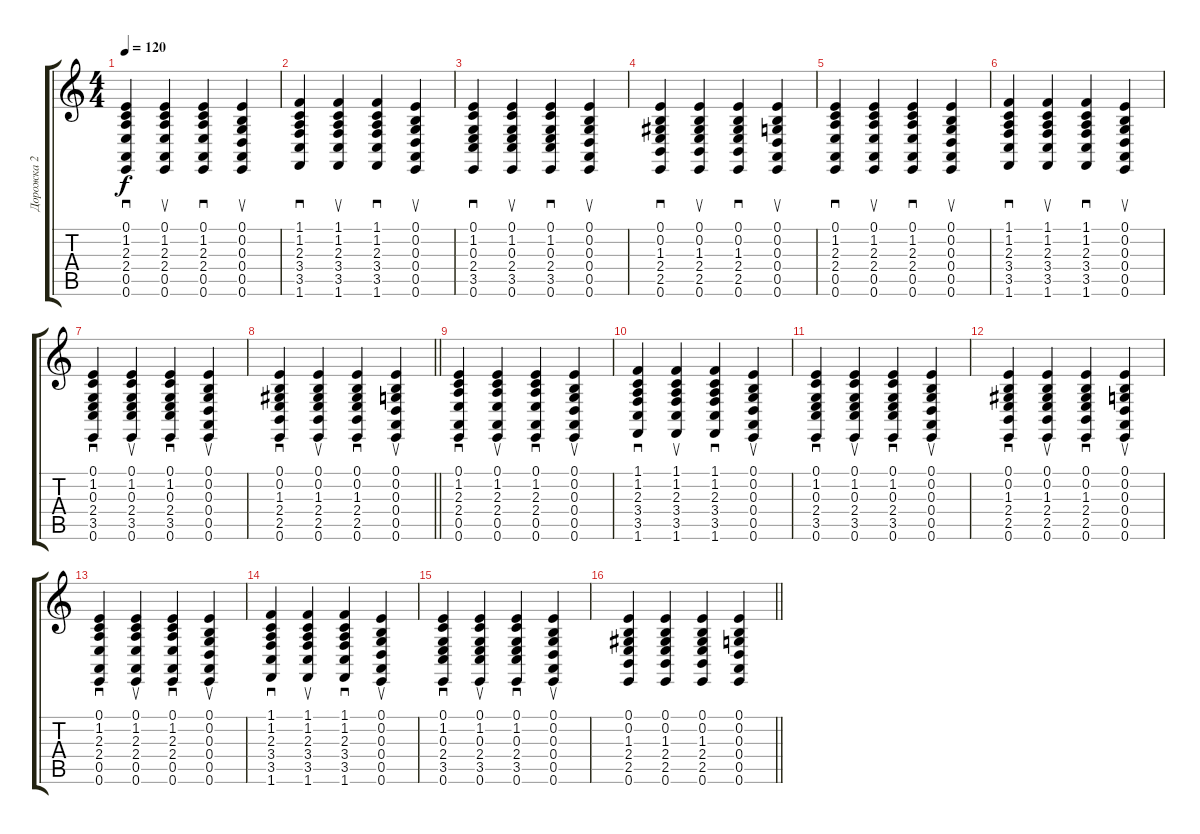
\track ("Дорожка 2" "Дорожка 2") {instrument electricgrandpiano}
\staff {score tabs}
\tuning (E4 B3 G3 D3 A2 E2) {hide}
\ts (4 4)
\tempo 120
\clef g2
\ks c
(0.1 1.2 2.3 2.4 0.5 0.6).4{sd dy f} (0.1 1.2 2.3 2.4 0.5 0.6).4{su} (0.1 1.2 2.3 2.4 0.5 0.6).4{sd} (0.1 0.2 0.3 0.4 0.5 0.6).4{su} |
(1.1 1.2 2.3 3.4 3.5 1.6).4{sd} (1.1 1.2 2.3 3.4 3.5 1.6).4{su} (1.1 1.2 2.3 3.4 3.5 1.6).4{sd} (0.1 0.2 0.3 0.4 0.5 0.6).4{su} |
(0.1 1.2 0.3 2.4 3.5 0.6).4{sd} (0.1 1.2 0.3 2.4 3.5 0.6).4{su} (0.1 1.2 0.3 2.4 3.5 0.6).4{sd} (0.1 0.2 0.3 0.4 0.5 0.6).4{su} |
(0.1 0.2 1.3 2.4 2.5 0.6).4{sd} (0.1 0.2 1.3 2.4 2.5 0.6).4{su} (0.1 0.2 1.3 2.4 2.5 0.6).4{sd} (0.1 0.2 0.3 0.4 0.5 0.6).4{su} |
(0.1 1.2 2.3 2.4 0.5 0.6).4{sd} (0.1 1.2 2.3 2.4 0.5 0.6).4{su} (0.1 1.2 2.3 2.4 0.5 0.6).4{sd} (0.1 0.2 0.3 0.4 0.5 0.6).4{su} |
(1.1 1.2 2.3 3.4 3.5 1.6).4{sd} (1.1 1.2 2.3 3.4 3.5 1.6).4{su} (1.1 1.2 2.3 3.4 3.5 1.6).4{sd} (0.1 0.2 0.3 0.4 0.5 0.6).4{su} |
(0.1 1.2 0.3 2.4 3.5 0.6).4{sd} (0.1 1.2 0.3 2.4 3.5 0.6).4{su} (0.1 1.2 0.3 2.4 3.5 0.6).4{sd} (0.1 0.2 0.3 0.4 0.5 0.6).4{su} |
\barLineRight lightlight
(0.1 0.2 1.3 2.4 2.5 0.6).4{sd} (0.1 0.2 1.3 2.4 2.5 0.6).4{su} (0.1 0.2 1.3 2.4 2.5 0.6).4{sd} (0.1 0.2 0.3 0.4 0.5 0.6).4{su} |
(0.1 1.2 2.3 2.4 0.5 0.6).4{sd} (0.1 1.2 2.3 2.4 0.5 0.6).4{su} (0.1 1.2 2.3 2.4 0.5 0.6).4{sd} (0.1 0.2 0.3 0.4 0.5 0.6).4{su} |
(1.1 1.2 2.3 3.4 3.5 1.6).4{sd} (1.1 1.2 2.3 3.4 3.5 1.6).4{su} (1.1 1.2 2.3 3.4 3.5 1.6).4{sd} (0.1 0.2 0.3 0.4 0.5 0.6).4{su} |
(0.1 1.2 0.3 2.4 3.5 0.6).4{sd} (0.1 1.2 0.3 2.4 3.5 0.6).4{su} (0.1 1.2 0.3 2.4 3.5 0.6).4{sd} (0.1 0.2 0.3 0.4 0.5 0.6).4{su} |
(0.1 0.2 1.3 2.4 2.5 0.6).4{sd} (0.1 0.2 1.3 2.4 2.5 0.6).4{su} (0.1 0.2 1.3 2.4 2.5 0.6).4{sd} (0.1 0.2 0.3 0.4 0.5 0.6).4{su} |
(0.1 1.2 2.3 2.4 0.5 0.6).4{sd} (0.1 1.2 2.3 2.4 0.5 0.6).4{su} (0.1 1.2 2.3 2.4 0.5 0.6).4{sd} (0.1 0.2 0.3 0.4 0.5 0.6).4{su} |
(1.1 1.2 2.3 3.4 3.5 1.6).4{sd} (1.1 1.2 2.3 3.4 3.5 1.6).4{su} (1.1 1.2 2.3 3.4 3.5 1.6).4{sd} (0.1 0.2 0.3 0.4 0.5 0.6).4{su} |
(0.1 1.2 0.3 2.4 3.5 0.6).4{sd} (0.1 1.2 0.3 2.4 3.5 0.6).4{su} (0.1 1.2 0.3 2.4 3.5 0.6).4{sd} (0.1 0.2 0.3 0.4 0.5 0.6).4{su} |
\barLineRight lightlight
(0.1 0.2 1.3 2.4 2.5 0.6).4 (0.1 0.2 1.3 2.4 2.5 0.6).4 (0.1 0.2 1.3 2.4 2.5 0.6).4 (0.1 0.2 0.3 0.4 0.5 0.6).4
